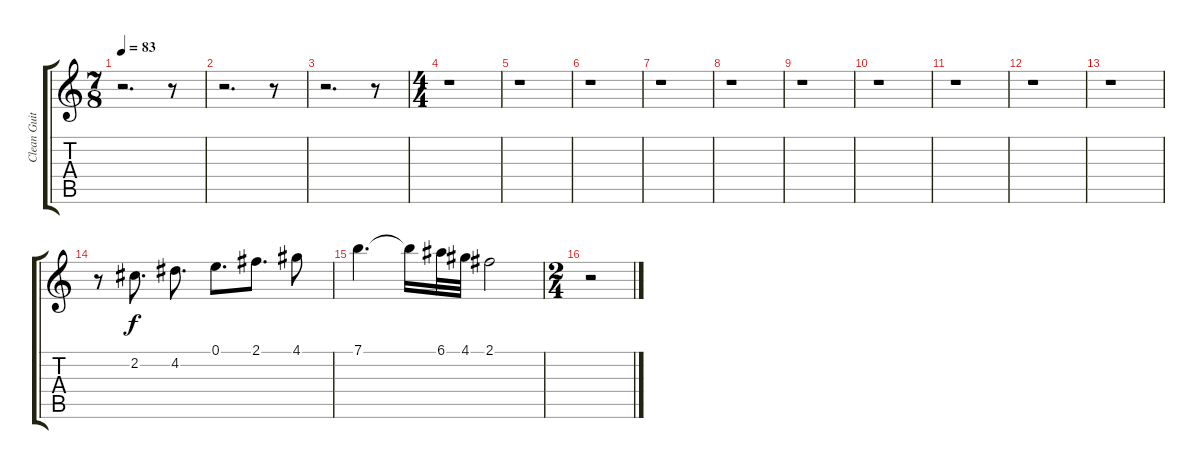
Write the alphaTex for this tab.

\track ("Clean Guitar" "Clean Guit") {instrument acousticguitarnylon}
\staff {score tabs}
\tuning (E4 B3 G3 D3 A2 E2) {hide}
\ts (7 8)
\tempo 83
\clef g2
\ks c
r.2{d dy f} r.8 |
r.2{d} r.8 |
r.2{d} r.8 |
\ts (4 4)
r.1 |
r.1 |
r.1 |
r.1 |
r.1 |
r.1 |
r.1 |
r.1 |
r.1 |
r.1 |
r.8 2.2.8{d volume 8} 4.2.8{d} 0.1.8{d} 2.1.8{d} 4.1.8 |
7.1.4{d} 7.1{t}.16 6.1.32 4.1.32 2.1.2 |
\ts (2 4)
r.2
